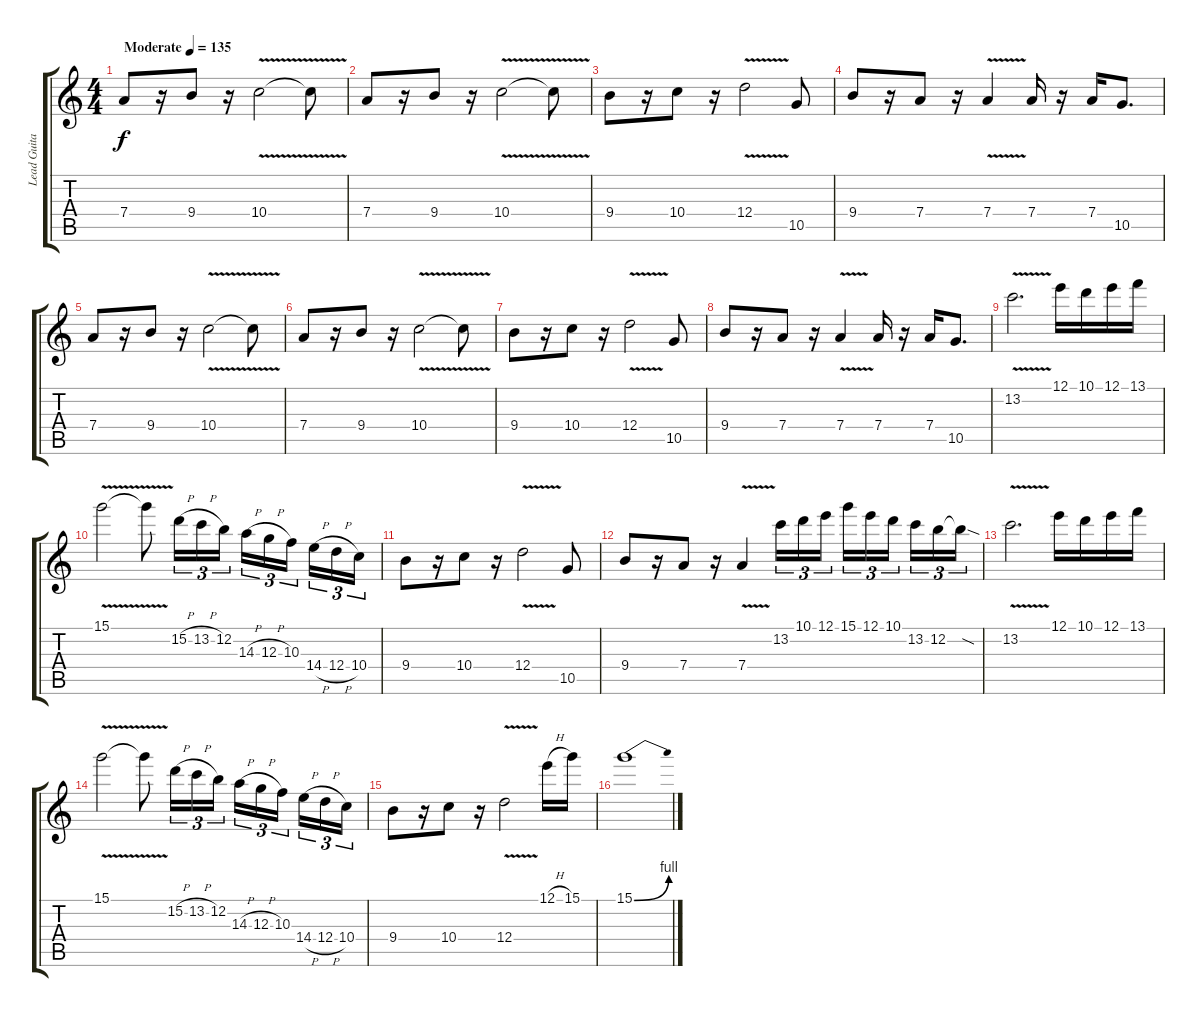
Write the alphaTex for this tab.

\track ("Lead Guitar 2" "Lead Guita") {instrument overdrivenguitar}
\staff {score tabs}
\tuning (E4 B3 G3 D3 A2 E2) {hide}
\ts (4 4)
\tempo (135 "Moderate")
\clef g2
\ks c
7.4.8{dy f instrument overdrivenguitar} r.16 9.4.8 r.16 10.4{v}.2 10.4{t}.8 |
7.4.8 r.16 9.4.8 r.16 10.4{v}.2 10.4{t}.8 |
9.4.8 r.16 10.4.8 r.16 12.4{v}.2 10.5.8 |
9.4.8 r.16 7.4.8 r.16 7.4{v}.4 7.4.16 r.16 7.4.16 10.5.8{d} |
7.4.8 r.16 9.4.8 r.16 10.4{v}.2 10.4{t}.8 |
7.4.8 r.16 9.4.8 r.16 10.4{v}.2 10.4{t}.8 |
9.4.8 r.16 10.4.8 r.16 12.4{v}.2 10.5.8 |
9.4.8 r.16 7.4.8 r.16 7.4{v}.4 7.4.16 r.16 7.4.16 10.5.8{d} |
13.2{v}.2{d} 12.1.16 10.1.16 12.1.16 13.1.16 |
15.1{v}.2 15.1{t}.8 15.2{h}.16{tu (3 2)} 13.2{h}.16{tu (3 2)} 12.2.16{tu (3 2)} 14.3{h}.16{tu (3 2)} 12.3{h}.16{tu (3 2)} 10.3.16{tu (3 2) beam splitsecondary} 14.4{h}.16{tu (3 2)} 12.4{h}.16{tu (3 2)} 10.4.16{tu (3 2)} |
9.4.8 r.16 10.4.8 r.16 12.4{v}.2 10.5.8 |
9.4.8 r.16 7.4.8 r.16 7.4{v}.4 13.2.16{tu (3 2)} 10.1.16{tu (3 2)} 12.1.16{tu (3 2)} 15.1.16{tu (3 2)} 12.1.16{tu (3 2)} 10.1.16{tu (3 2) beam splitsecondary} 13.2.16{tu (3 2)} 12.2.16{tu (3 2)} 12.2{sod t}.16{tu (3 2)} |
13.2{v}.2{d} 12.1.16 10.1.16 12.1.16 13.1.16 |
15.1{v}.2 15.1{t}.8 15.2{h}.16{tu (3 2)} 13.2{h}.16{tu (3 2)} 12.2.16{tu (3 2)} 14.3{h}.16{tu (3 2)} 12.3{h}.16{tu (3 2)} 10.3.16{tu (3 2) beam splitsecondary} 14.4{h}.16{tu (3 2)} 12.4{h}.16{tu (3 2)} 10.4.16{tu (3 2)} |
9.4.8 r.16 10.4.8 r.16 12.4{v}.2 12.1{h}.16 15.1.16 |
15.1{be (bend 0 0 60 4)}.1
